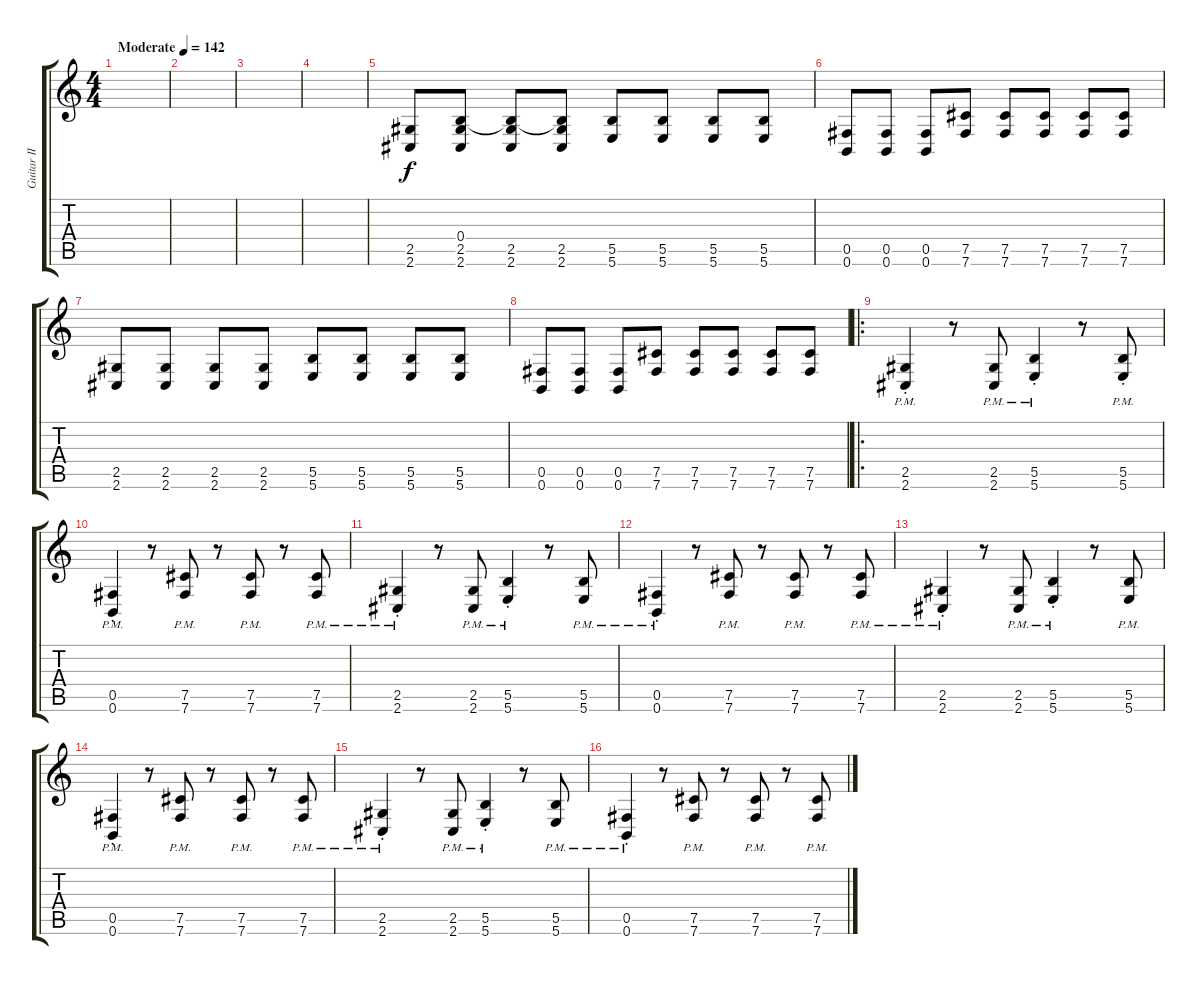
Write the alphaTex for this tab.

\track ("Guitar II" "Guitar II") {instrument distortionguitar}
\staff {score tabs}
\tuning (Db4 Ab3 E3 B2 Gb2 B1) {hide}
\ts (4 4)
\tempo (142 "Moderate")
\clef g2
\ks c
|
|
|
|
(2.5 2.6).8 (0.4 2.5 2.6).8 (0.4{t} 2.5 2.6).8 (0.4{t} 2.5 2.6).8 (5.5 5.6).8 (5.5 5.6).8 (5.5 5.6).8 (5.5 5.6).8 |
(0.5 0.6).8 (0.5 0.6).8 (0.5 0.6).8 (7.5 7.6).8 (7.5 7.6).8 (7.5 7.6).8 (7.5 7.6).8 (7.5 7.6).8 |
(2.5 2.6).8 (2.5 2.6).8 (2.5 2.6).8 (2.5 2.6).8 (5.5 5.6).8 (5.5 5.6).8 (5.5 5.6).8 (5.5 5.6).8 |
(0.5 0.6).8 (0.5 0.6).8 (0.5 0.6).8 (7.5 7.6).8 (7.5 7.6).8 (7.5 7.6).8 (7.5 7.6).8 (7.5 7.6).8 |
\ro
(2.5{pm st} 2.6{pm st}).4 r.8 (2.5{pm} 2.6{pm}).8 (5.5{pm st} 5.6{pm st}).4 r.8 (5.5{pm} 5.6{pm st}).8 |
(0.5{pm st} 0.6{pm st}).4 r.8 (7.5{pm} 7.6{pm}).8 r.8 (7.5{pm} 7.6{pm}).8 r.8 (7.5{pm} 7.6{pm}).8 |
(2.5{pm st} 2.6{pm st}).4 r.8 (2.5{pm} 2.6{pm}).8 (5.5{pm st} 5.6{pm st}).4 r.8 (5.5{pm} 5.6{pm}).8 |
(0.5{pm st} 0.6{pm st}).4 r.8 (7.5{pm} 7.6{pm}).8 r.8 (7.5{pm} 7.6{pm}).8 r.8 (7.5{pm} 7.6{pm}).8 |
(2.5{pm st} 2.6{pm st}).4 r.8 (2.5{pm} 2.6{pm}).8 (5.5{pm st} 5.6{pm st}).4 r.8 (5.5{pm} 5.6{pm}).8 |
(0.5{pm st} 0.6{pm st}).4 r.8 (7.5{pm} 7.6{pm}).8 r.8 (7.5{pm} 7.6{pm}).8 r.8 (7.5{pm} 7.6{pm}).8 |
(2.5{pm st} 2.6{pm st}).4 r.8 (2.5{pm} 2.6{pm}).8 (5.5{pm st} 5.6{pm st}).4 r.8 (5.5{pm} 5.6{pm}).8 |
(0.5{pm st} 0.6{pm st}).4 r.8 (7.5{pm} 7.6{pm}).8 r.8 (7.5{pm} 7.6{pm}).8 r.8 (7.5{pm} 7.6{pm}).8
